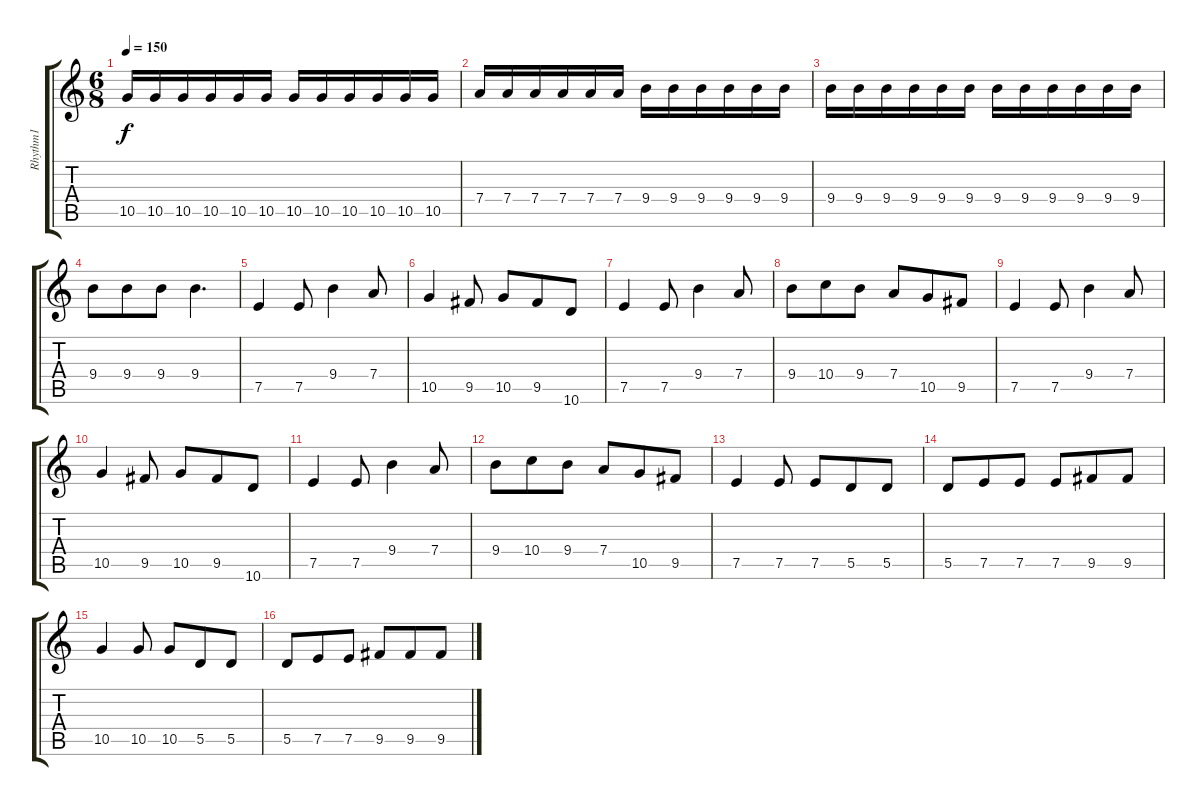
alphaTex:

\track ("Rhythm1" "Rhythm1") {instrument distortionguitar}
\staff {score tabs}
\tuning (E4 B3 G3 D3 A2 E2) {hide}
\ts (6 8)
\tempo 150
\clef g2
\ks c
10.5.16{dy f} 10.5.16 10.5.16 10.5.16 10.5.16 10.5.16 10.5.16 10.5.16 10.5.16 10.5.16 10.5.16 10.5.16 |
7.4.16 7.4.16 7.4.16 7.4.16 7.4.16 7.4.16 9.4.16 9.4.16 9.4.16 9.4.16 9.4.16 9.4.16 |
9.4.16 9.4.16 9.4.16 9.4.16 9.4.16 9.4.16 9.4.16 9.4.16 9.4.16 9.4.16 9.4.16 9.4.16 |
9.4.8 9.4.8 9.4.8 9.4.4{d} |
7.5.4 7.5.8 9.4.4 7.4.8 |
10.5.4 9.5.8 10.5.8 9.5.8 10.6.8 |
7.5.4 7.5.8 9.4.4 7.4.8 |
9.4.8 10.4.8 9.4.8 7.4.8 10.5.8 9.5.8 |
7.5.4 7.5.8 9.4.4 7.4.8 |
10.5.4 9.5.8 10.5.8 9.5.8 10.6.8 |
7.5.4 7.5.8 9.4.4 7.4.8 |
9.4.8 10.4.8 9.4.8 7.4.8 10.5.8 9.5.8 |
7.5.4 7.5.8 7.5.8 5.5.8 5.5.8 |
5.5.8 7.5.8 7.5.8 7.5.8 9.5.8 9.5.8 |
10.5.4 10.5.8 10.5.8 5.5.8 5.5.8 |
5.5.8 7.5.8 7.5.8 9.5.8 9.5.8 9.5.8
